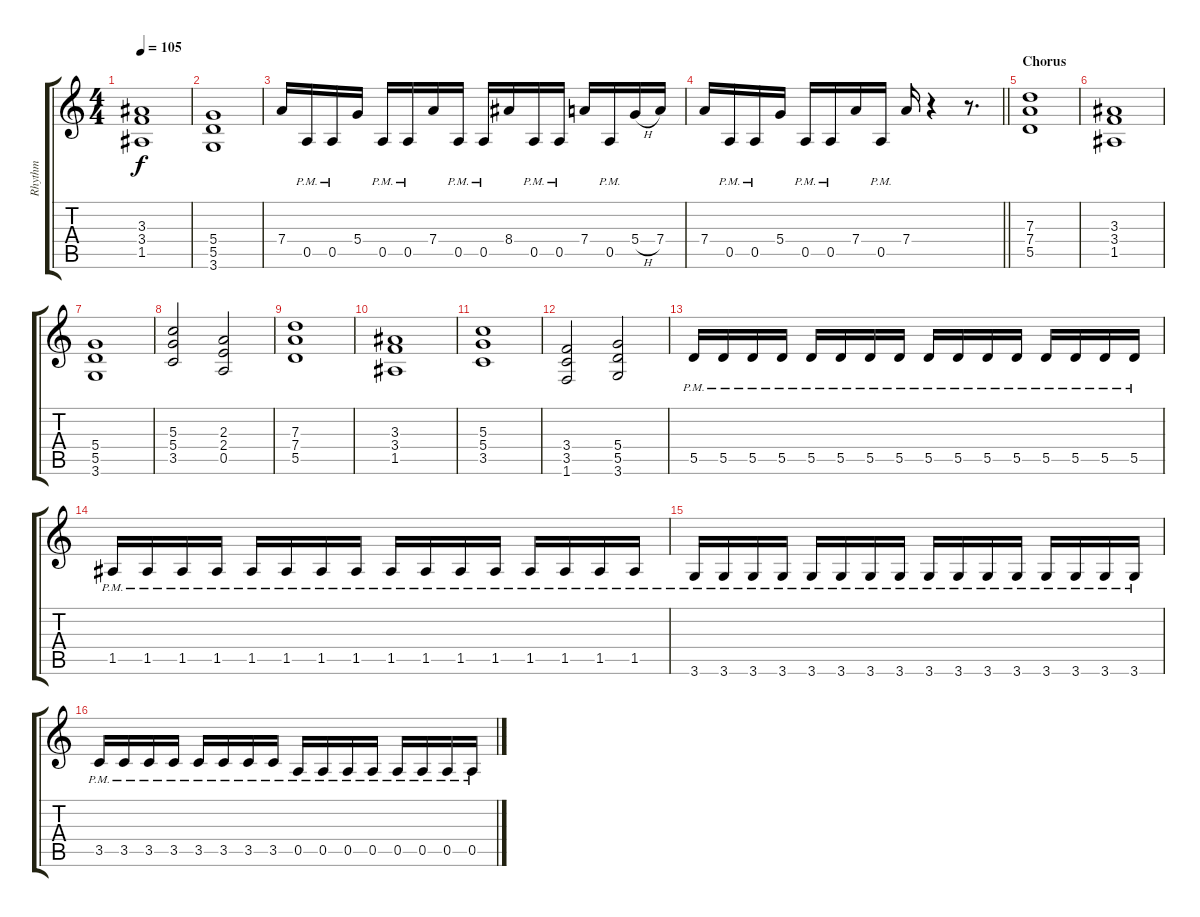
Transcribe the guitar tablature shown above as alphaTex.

\track ("Rhythm" "Rhythm") {instrument distortionguitar}
\staff {score tabs}
\tuning (E4 B3 G3 D3 A2 E2) {hide}
\ts (4 4)
\tempo 105
\clef g2
\ks c
(3.3 3.4 1.5).1{dy f} |
(5.4 5.5 3.6).1 |
7.4.16 0.5{pm}.16 0.5{pm}.16 5.4.16 0.5{pm}.16 0.5{pm}.16 7.4.16 0.5{pm}.16 0.5{pm}.16 8.4.16 0.5{pm}.16 0.5{pm}.16 7.4.16 0.5{pm}.16 5.4{h}.16 7.4.16 |
\barLineRight lightlight
7.4.16 0.5{pm}.16 0.5{pm}.16 5.4.16 0.5{pm}.16 0.5{pm}.16 7.4.16 0.5{pm}.16 7.4.16 r.4 r.8{d} |
\section ("" "Chorus")
(7.3 7.4 5.5).1 |
(3.3 3.4 1.5).1 |
(5.4 5.5 3.6).1 |
(5.3 5.4 3.5).2 (2.3 2.4 0.5).2 |
(7.3 7.4 5.5).1 |
(3.3 3.4 1.5).1 |
(5.3 5.4 3.5).1 |
(3.4 3.5 1.6).2 (5.4 5.5 3.6).2 |
5.5{pm}.16 5.5{pm}.16 5.5{pm}.16 5.5{pm}.16 5.5{pm}.16 5.5{pm}.16 5.5{pm}.16 5.5{pm}.16 5.5{pm}.16 5.5{pm}.16 5.5{pm}.16 5.5{pm}.16 5.5{pm}.16 5.5{pm}.16 5.5{pm}.16 5.5{pm}.16 |
1.5{pm}.16 1.5{pm}.16 1.5{pm}.16 1.5{pm}.16 1.5{pm}.16 1.5{pm}.16 1.5{pm}.16 1.5{pm}.16 1.5{pm}.16 1.5{pm}.16 1.5{pm}.16 1.5{pm}.16 1.5{pm}.16 1.5{pm}.16 1.5{pm}.16 1.5{pm}.16 |
3.6{pm}.16 3.6{pm}.16 3.6{pm}.16 3.6{pm}.16 3.6{pm}.16 3.6{pm}.16 3.6{pm}.16 3.6{pm}.16 3.6{pm}.16 3.6{pm}.16 3.6{pm}.16 3.6{pm}.16 3.6{pm}.16 3.6{pm}.16 3.6{pm}.16 3.6{pm}.16 |
3.5{pm}.16 3.5{pm}.16 3.5{pm}.16 3.5{pm}.16 3.5{pm}.16 3.5{pm}.16 3.5{pm}.16 3.5{pm}.16 0.5{pm}.16 0.5{pm}.16 0.5{pm}.16 0.5{pm}.16 0.5{pm}.16 0.5{pm}.16 0.5{pm}.16 0.5{pm}.16
